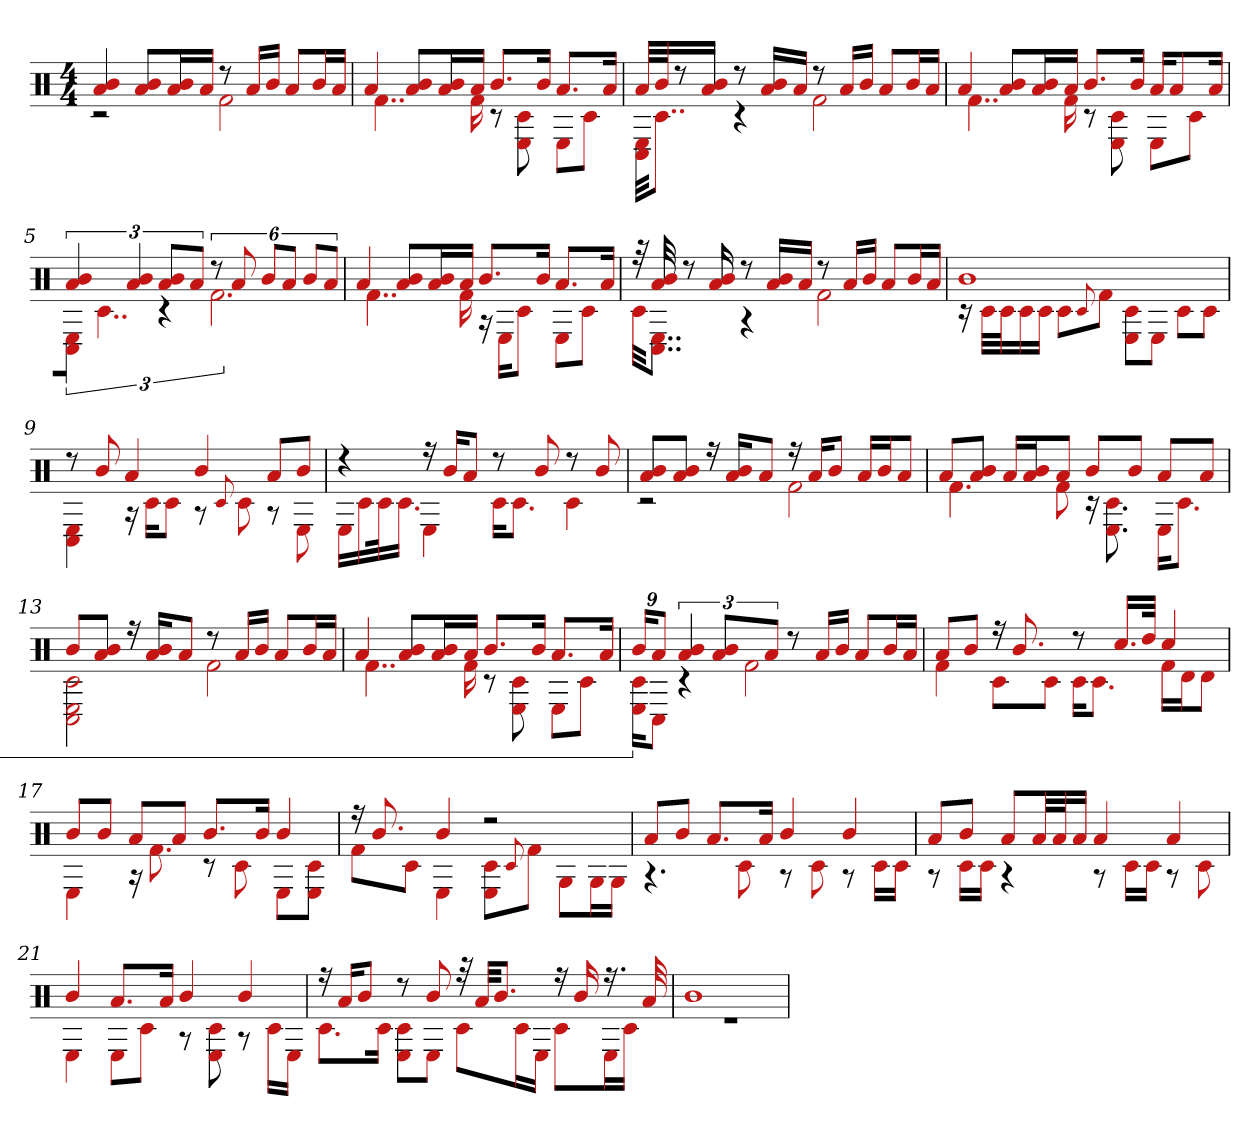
**kern
*part1
*staff1
*clefX
*k[]
*M4/4
=1
*^
4a 4b	2r
8b 8aL	.
16b 16aL	.
16aJJ	.
8r	2f#
16aLL	.
16bJJ	.
8aL	.
16bL	.
16aJJ	.
=2	=2
4a	4..f#
8a 8bL	.
16a 16bL	.
16aJJ	16f#
8.bL	8r
.	8E 8c#
16bJk	.
8.aL	8EL
.	8c#J
16aJk	.
=3	=3
32aLLL	32C# 32EKKL
32bJ	8..c#J
8r	.
16a 16bJJ	.
8r	4r
16b 16aLL	.
16aJJ	.
8r	2f#
16aLL	.
16bJJ	.
8aL	.
16bL	.
16aJJ	.
=4	=4
4a	4..f#
8a 8bL	.
16a 16bL	.
16aJJ	16f#
8.bL	8r
.	8E 8c#
16bJk	.
16aKL	8EL
8a	.
.	8c#J
16aJk	.
=5	=5
6a 6b	24E 24C#JJ
.	6..c#
6b 6a	.
12a 12bL	6r
12aJ	.
12r	3.f#
12a	.
12bL	.
12aJ	.
12bL	.
12aJ	.
=6	=6
4a	4..f#
8a 8bL	.
16a 16bL	.
16aJJ	16f#
8.bL	16r
.	16EKL
.	8c#J
16bJk	.
8.aL	8EL
.	8c#J
16aJk	.
=7	=7
32r	32c#KKL
32a 32b	8..C# 8..EJ
8r	.
16b 16a	.
8r	4r
16b 16aLL	.
16aJJ	.
8r	2f#
16aLL	.
16bJJ	.
8aL	.
16bL	.
16aJJ	.
=8	=8
1b	16r
.	32c#LLL
.	32c#J
.	16c#
.	16c#JJ
.	8c#L
.	8qqc#
.	8f#J
.	8c# 8EL
.	8EJ
.	8c#L
.	8c#J
=9	=9
8r	4C# 4E
8b	.
4a	16r
.	16c#KL
.	8c#J
4b	8r
.	8qqc#
.	8c#
8aL	8r
8bJ	8E
=10	=10
4r	16ELL
.	16c#
.	32c#k
.	16.c#JJ
16r	4E
16bKL	.
8aJ	.
8r	16c#KL
.	8.c#J
8b	.
8r	4c#
8b	.
=11	=11
8a 8bL	2r
8b 8aJ	.
16r	.
16b 16aKL	.
8aJ	.
16r	2f#
16aKL	.
8bJ	.
16aLL	.
16bJ	.
8aJ	.
=12	=12
8aL	4.f#
8a 8bJ	.
16aLL	.
16a 16bJ	.
8aJ	8f#
8bL	16r
.	8.E 8.c#
8bJ	.
8aL	16EKL
.	8.c#J
8aJ	.
=13	=13
8bL	2E 2C# 2c#
8a 8bJ	.
16r	.
16b 16aKL	.
8aJ	.
8r	2f#
16aLL	.
16bJJ	.
8aL	.
16bL	.
16aJJ	.
=14	=14
4a	4..f#
8a 8bL	.
16a 16bL	.
16aJJ	16f#
8.bL	8r
.	8E 8c#
16bJk	.
8.aL	8EL
.	8c#J
16aJk	.
=15	=15
18bKL	18c# 18EKL
9aJ	9C#J
6b 6a	3r
12b 12aL	.
12aJ	.
8r	2f#
16aLL	.
16bJJ	.
8aL	.
16bL	.
16aJJ	.
=16	=16
8aL	4f#
8bJ	.
16r	8c#L
8.b	.
.	8c#J
8r	16c#KL
.	8.c#J
16.cc#LL	.
32ddJJk	.
4cc#	16f#LL
.	16dJ
.	8dJ
=17	=17
8bL	4E
8bJ	.
8aL	16r
.	8.f#
8aJ	.
8.bL	8r
.	8c#
16bJk	.
4b	8EL
.	8E 8c#J
=18	=18
16r	8f#L
8.b	.
.	8c#J
4b	4E
2r	8c# 8EL
.	8qqc#
.	8f#J
.	8GL
.	16GL
.	16GJJ
=19	=19
8aL	4.r
8bJ	.
8.aL	.
.	8c#
16aJk	.
4b	8r
.	8c#
4b	8r
.	16c#LL
.	16c#JJ
=20	=20
8aL	8r
8bJ	16c#LL
.	16c#JJ
8aL	4r
32aLL	.
32aJ	.
16aJJ	.
4a	8r
.	16c#LL
.	16c#JJ
4a	8r
.	8c#
=21	=21
4b	4E
8.aL	8EL
.	8c#J
16aJk	.
4b	8r
.	8c# 8E
4b	8r
.	16c#LL
.	16EJJ
=22	=22
16r	8.c#L
16aKL	.
8bJ	.
.	16c#Jk
8r	8E 8c#L
8b	8EJ
32r	8c#L
32aKKL	.
8.bJ	.
.	16c#L
.	16EJJ
16r	8c#L
16b	.
16.r	16EL
.	16c#JJ
32a	.
=23	=23
1b	1r
*v	*v
=
*-
